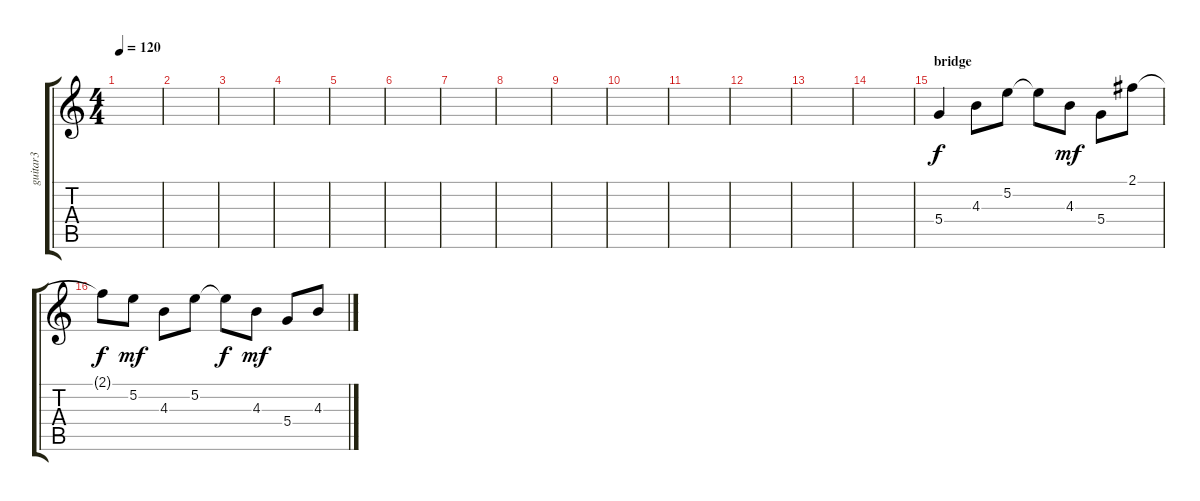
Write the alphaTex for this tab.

\track ("guitar3" "guitar3") {instrument electricguitarclean}
\staff {score tabs}
\tuning (E4 B3 G3 D3 A2 E2) {hide}
\ts (4 4)
\tempo 120
\clef g2
\ks c
|
|
|
|
|
|
|
|
|
|
|
|
|
|
\section ("" "bridge")
5.4.4 4.3.8 5.2.8 5.2{t}.8{dy f} 4.3.8{dy mf} 5.4.8 2.1.8 |
2.1{t}.8{dy f} 5.2.8{dy mf} 4.3.8 5.2.8 5.2{t}.8{dy f} 4.3.8{dy mf} 5.4.8 4.3.8
